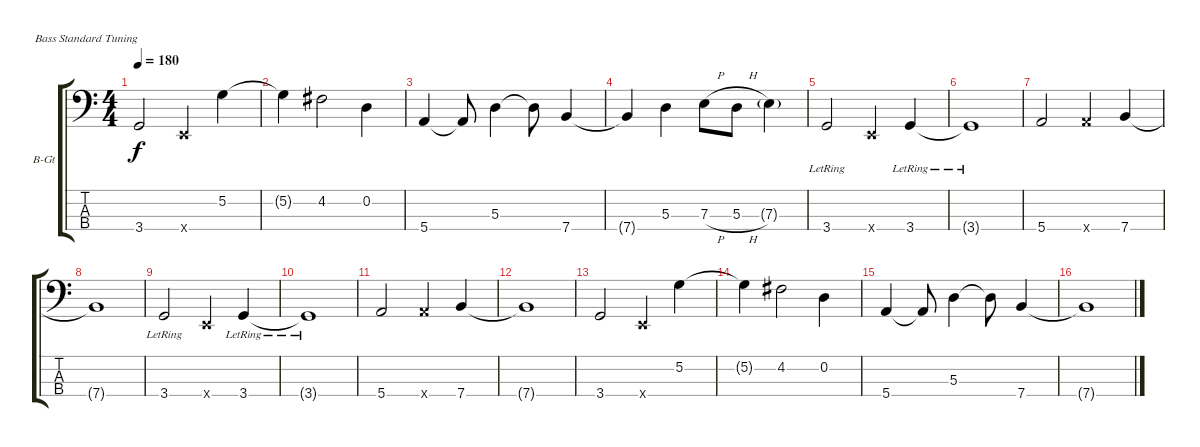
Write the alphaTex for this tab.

\defaultSystemsLayout 4
\bracketExtendMode groupsimilarinstruments
\firstSystemTrackNameOrientation horizontal
\otherSystemsTrackNameOrientation horizontal
\track ("Bass Guitar" "B-Gt") {instrument electricbassfinger}
\staff {score tabs}
\tuning (G2 D2 A1 E1)
\ts (4 4)
\tempo 180
\clef f4
\ks c
3.4.2{dy f} 0.4{x}.4 5.2.4 |
5.2{t}.4 4.2.2 0.2.4 |
5.4.4 5.4{t}.8 5.3.4 5.3{t}.8 7.4.4 |
7.4{t}.4 5.3.4 7.3{h}.8 5.3{h}.8 7.3{g}.4 |
3.4{lr}.2 0.4{x}.4 3.4{lr}.4 |
3.4{lr t}.1 |
5.4.2 5.4{x}.4 7.4.4 |
7.4{t}.1 |
3.4{lr}.2 0.4{x}.4 3.4{lr}.4 |
3.4{lr t}.1 |
5.4.2 5.4{x}.4 7.4.4 |
7.4{t}.1 |
3.4.2 0.4{x}.4 5.2.4 |
5.2{t}.4 4.2.2 0.2.4 |
5.4.4 5.4{t}.8 5.3.4 5.3{t}.8 7.4.4 |
7.4{t}.1
